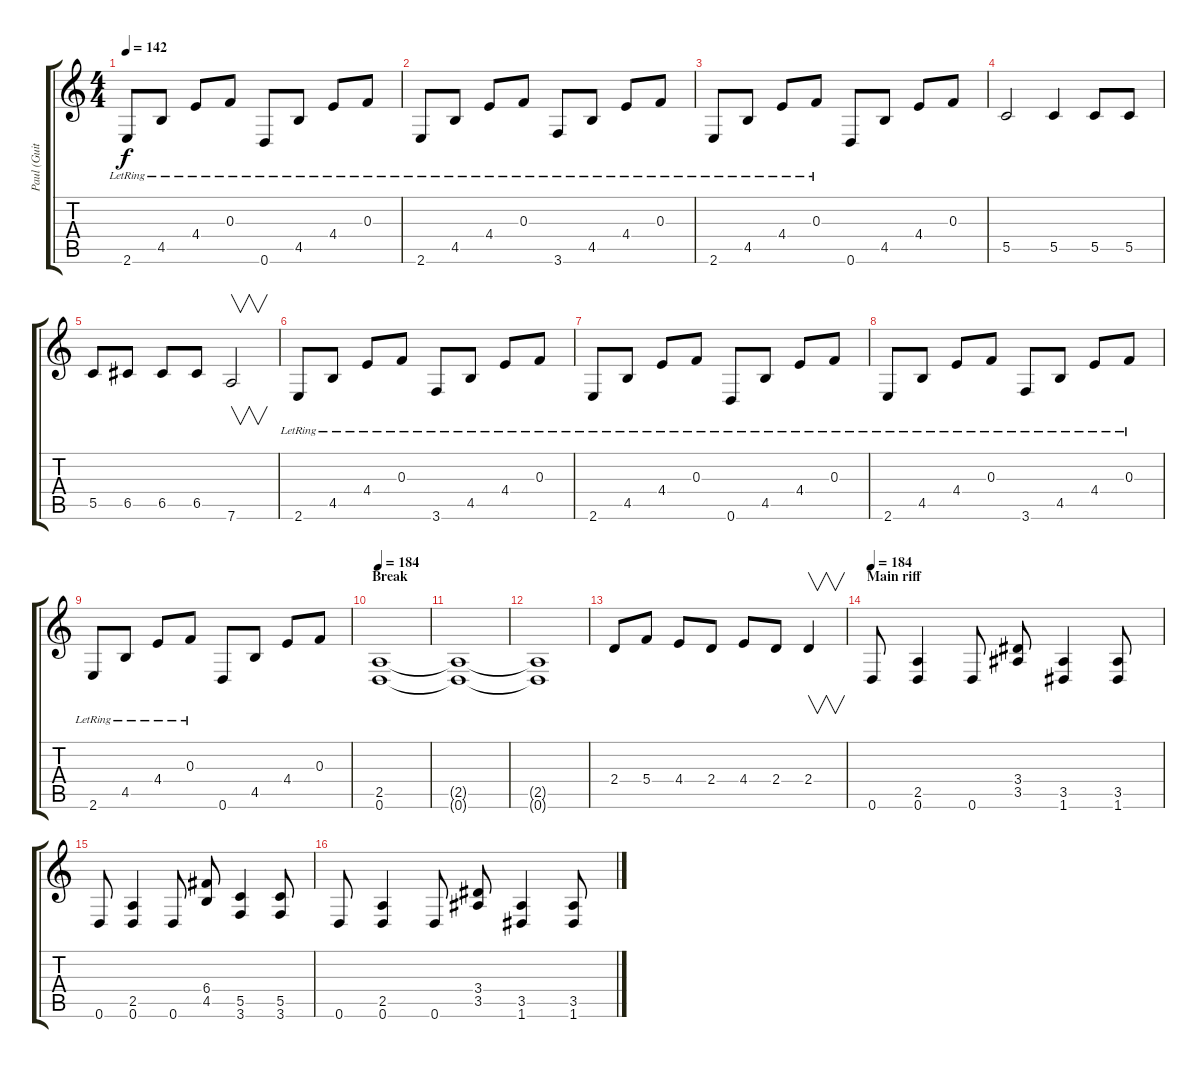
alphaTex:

\track ("Paul (Guitar)" "Paul (Guit") {instrument distortionguitar}
\staff {score tabs}
\tuning (D4 A3 F3 C3 G2 D2) {hide}
\ts (4 4)
\tempo 142
\clef g2
\ks c
2.6{lr}.8{dy f} 4.5{lr}.8 4.4{lr}.8 0.3{lr}.8 0.6{lr}.8 4.5{lr}.8 4.4{lr}.8 0.3{lr}.8 |
2.6{lr}.8 4.5{lr}.8 4.4{lr}.8 0.3{lr}.8 3.6{lr}.8 4.5{lr}.8 4.4{lr}.8 0.3{lr}.8 |
2.6{lr}.8 4.5{lr}.8 4.4{lr}.8 0.3{lr}.8 0.6.8 4.5.8 4.4.8 0.3.8 |
5.5.2 5.5.4 5.5.8 5.5.8 |
5.5.8 6.5.8 6.5.8 6.5.8 7.6.2{v} |
2.6{lr}.8 4.5{lr}.8 4.4{lr}.8 0.3{lr}.8 3.6{lr}.8 4.5{lr}.8 4.4{lr}.8 0.3{lr}.8 |
2.6{lr}.8 4.5{lr}.8 4.4{lr}.8 0.3{lr}.8 0.6{lr}.8 4.5{lr}.8 4.4{lr}.8 0.3{lr}.8 |
2.6{lr}.8 4.5{lr}.8 4.4{lr}.8 0.3{lr}.8 3.6{lr}.8 4.5{lr}.8 4.4{lr}.8 0.3{lr}.8 |
2.6{lr}.8 4.5{lr}.8 4.4{lr}.8 0.3{lr}.8 0.6.8 4.5.8 4.4.8 0.3.8 |
\section ("" "Break")
\tempo 184
(2.5 0.6).1 |
(2.5{t} 0.6{t}).1 |
(2.5{t} 0.6{t}).1 |
2.4.8 5.4.8 4.4.8 2.4.8 4.4.8 2.4.8 2.4.4{v} |
\section ("" "Main riff")
\tempo 184
0.6.8 (2.5 0.6).4 0.6.8 (3.4 3.5).8 (3.5 1.6).4 (3.5 1.6).8 |
0.6.8 (2.5 0.6).4 0.6.8 (6.4 4.5).8 (5.5 3.6).4 (5.5 3.6).8 |
0.6.8 (2.5 0.6).4 0.6.8 (3.4 3.5).8 (3.5 1.6).4 (3.5 1.6).8
